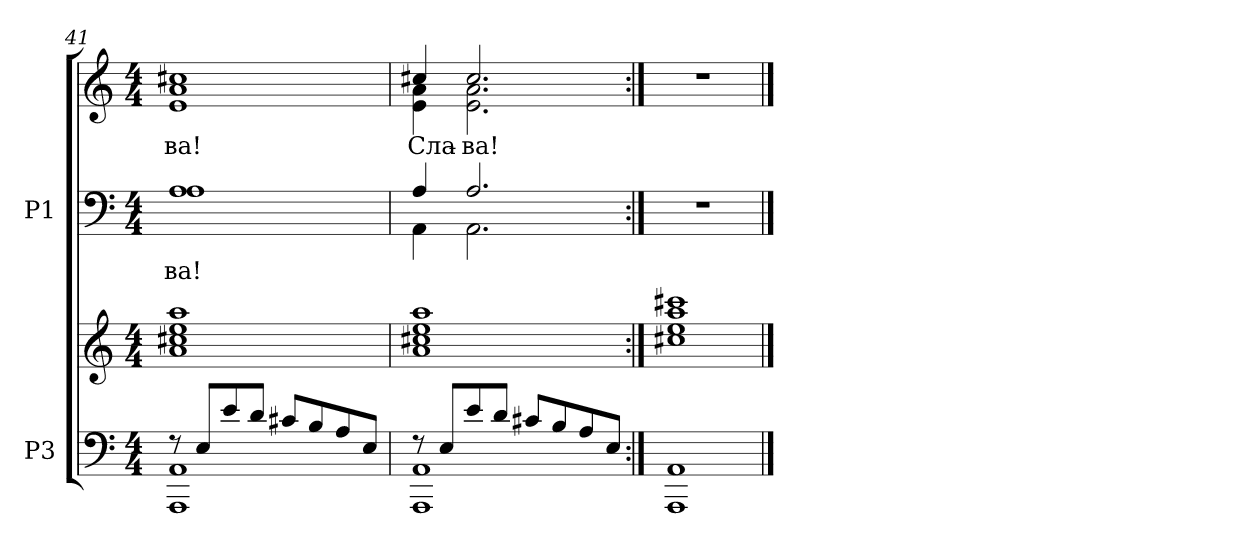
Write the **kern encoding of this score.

**kern	**kern	**kern	**text	**kern	**text
*part2	*part2	*part1	*part1	*part1	*part1
*staff4	*staff3	*staff2	*staff2	*staff1	*staff1
*I"P3	*	*I"P1	*	*	*
*clefF4	*clefG2	*clefF4	*	*clefG2	*
*k[]	*k[]	*k[]	*	*k[]	*
*C:	*C:	*C:	*	*C:	*
*M4/4	*M4/4	*M4/4	*	*M4/4	*
=41	=41	=41	=41	=41	=41
*^	*	*	*	*	*
!	!	!	!	!LO:LY:a:color=#000000	!	!
*	*	*	*^	*	*	*
!	!	!	!	!	!	!	!LO:LY:b:color=#000000
*	*	*	*	*	*	*^	*
8r	1AAAi 1AAi	1ai 1cc#Xi 1eei 1aai	1Ai	1Ai	-ва!	1cc#Xi	1ei 1ai	-ва!
8Ei/L	.	.	.	.	.	.	.	.
8ei/	.	.	.	.	.	.	.	.
8di/J	.	.	.	.	.	.	.	.
8c#Xi/L	.	.	.	.	.	.	.	.
8Bi/	.	.	.	.	.	.	.	.
8Ai/	.	.	.	.	.	.	.	.
8Ei/J	.	.	.	.	.	.	.	.
=42	=42	=42	=42	=42	=42	=42	=42	=42
!	!	!	!	!	!	!	!	!LO:LY:b:color=#000000
8r	1AAAi 1AAi	1ai 1cc#Xi 1eei 1aai	4Ai/	4AAi\	.	4cc#Xi/	4ei\ 4ai	Сла-
8Ei/L	.	.	.	.	.	.	.	.
!	!	!	!	!	!	!	!	!LO:LY:b:color=#000000
8ei/	.	.	2.Ai/	2.AAi\	.	2.cc#i/	2.ei\ 2.ai	-ва!
8di/J	.	.	.	.	.	.	.	.
8c#Xi/L	.	.	.	.	.	.	.	.
8Bi/	.	.	.	.	.	.	.	.
8Ai/	.	.	.	.	.	.	.	.
8Ei/J	.	.	.	.	.	.	.	.
*	*	*	*v	*v	*	*	*	*
*v	*v	*	*	*	*v	*v	*
=43:|!	=43:|!	=43:|!	=43:|!	=43:|!	=43:|!
1AAAi 1AAi	1cc#Xi 1eei 1aai 1ccc#Xi	1r	.	1r	.
==	==	==	==	==	==
*-	*-	*-	*-	*-	*-
